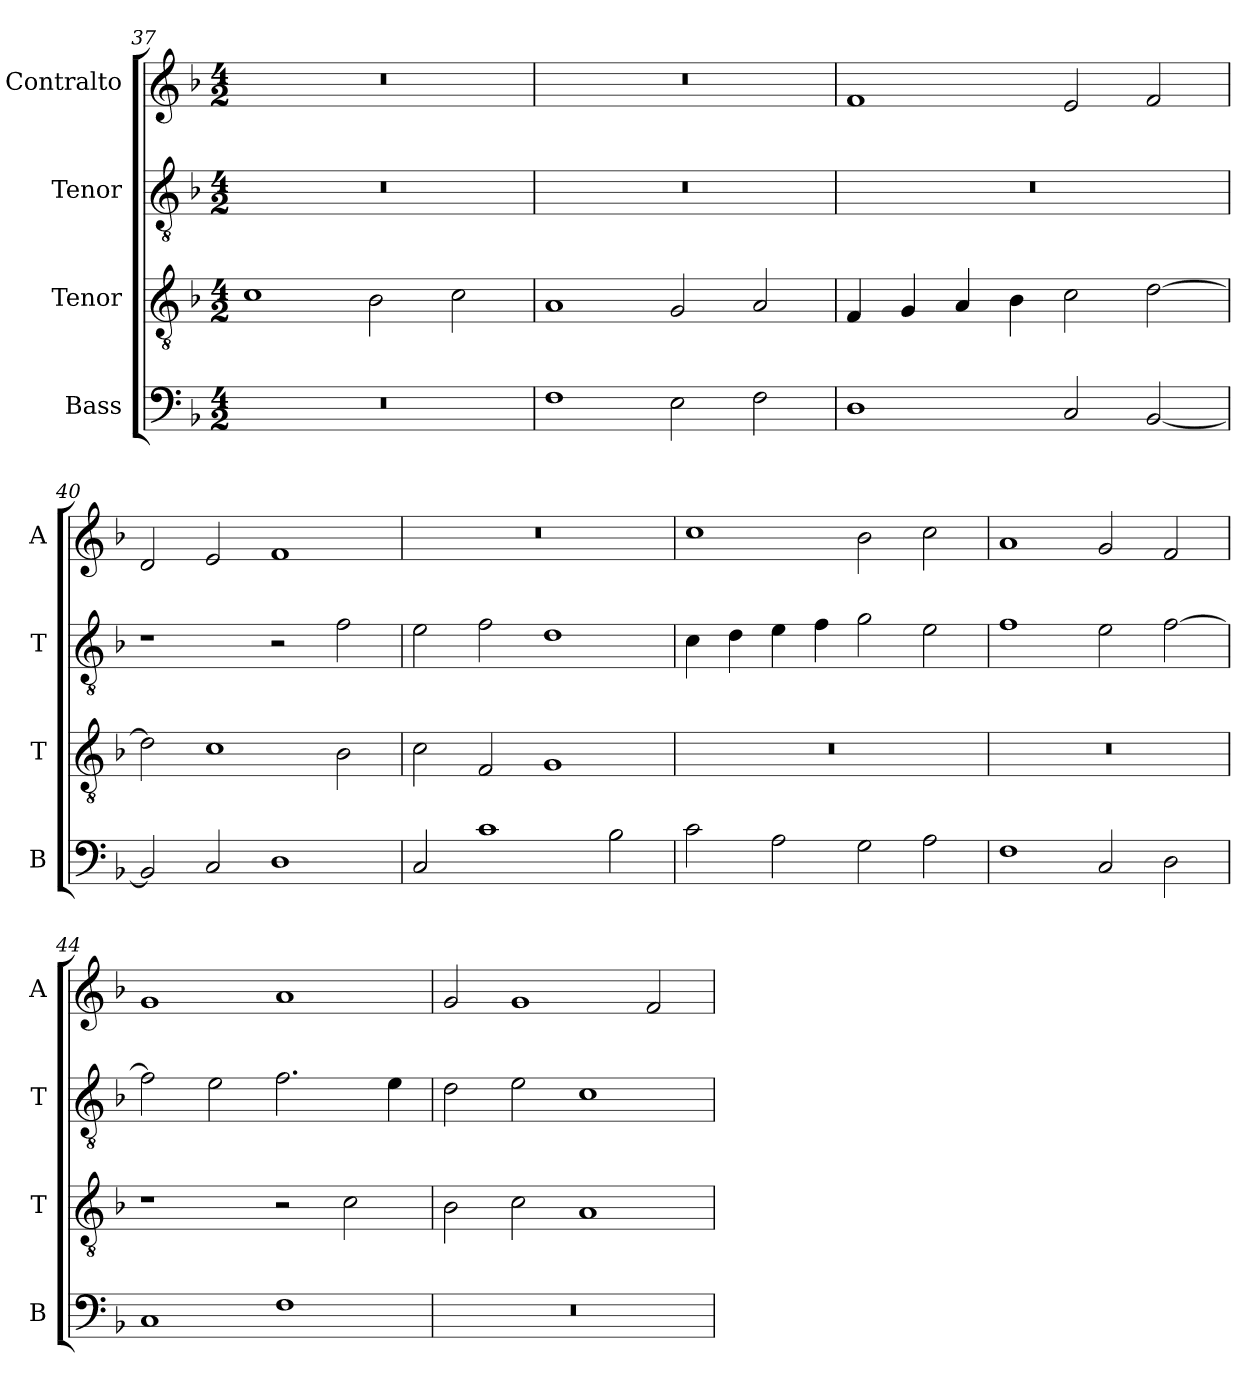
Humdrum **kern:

**kern	**kern	**kern	**kern
*part4	*part3	*part2	*part1
*staff4	*staff3	*staff2	*staff1
*I"Bass	*I"Tenor	*I"Tenor	*I"Contralto
*I'B	*I'T	*I'T	*I'A
*clefF4	*clefGv2	*clefGv2	*clefG2
*k[b-]	*k[b-]	*k[b-]	*k[b-]
*F:ion	*F:ion	*F:ion	*F:ion
*M4/2	*M4/2	*M4/2	*M4/2
=37	=37	=37	=37
0r	1c	0r	0r
.	2B-	.	.
.	2c	.	.
=38	=38	=38	=38
1F	1A	0r	0r
2E	2G	.	.
2F	2A	.	.
=39	=39	=39	=39
1D	4F	0r	1f
.	4G	.	.
.	4A	.	.
.	4B-	.	.
2C	2c	.	2e
[2BB-	[2d	.	2f
=40	=40	=40	=40
2BB-]	2d]	1r	2d
2C	1c	.	2e
1D	.	2r	1f
.	2B-	2f	.
=41	=41	=41	=41
2C	2c	2e	0r
1c	2F	2f	.
.	1G	1d	.
2B-	.	.	.
=42	=42	=42	=42
2c	0r	4c	1cc
.	.	4d	.
2A	.	4e	.
.	.	4f	.
2G	.	2g	2b-
2A	.	2e	2cc
=43	=43	=43	=43
1F	0r	1f	1a
2C	.	2e	2g
2D	.	[2f	2f
=44	=44	=44	=44
1C	1r	2f]	1g
.	.	2e	.
1F	2r	2.f	1a
.	2c	.	.
.	.	4e	.
=45	=45	=45	=45
0r	2B-	2d	2g
.	2c	2e	1g
.	1A	1c	.
.	.	.	2f
=	=	=	=
*-	*-	*-	*-
